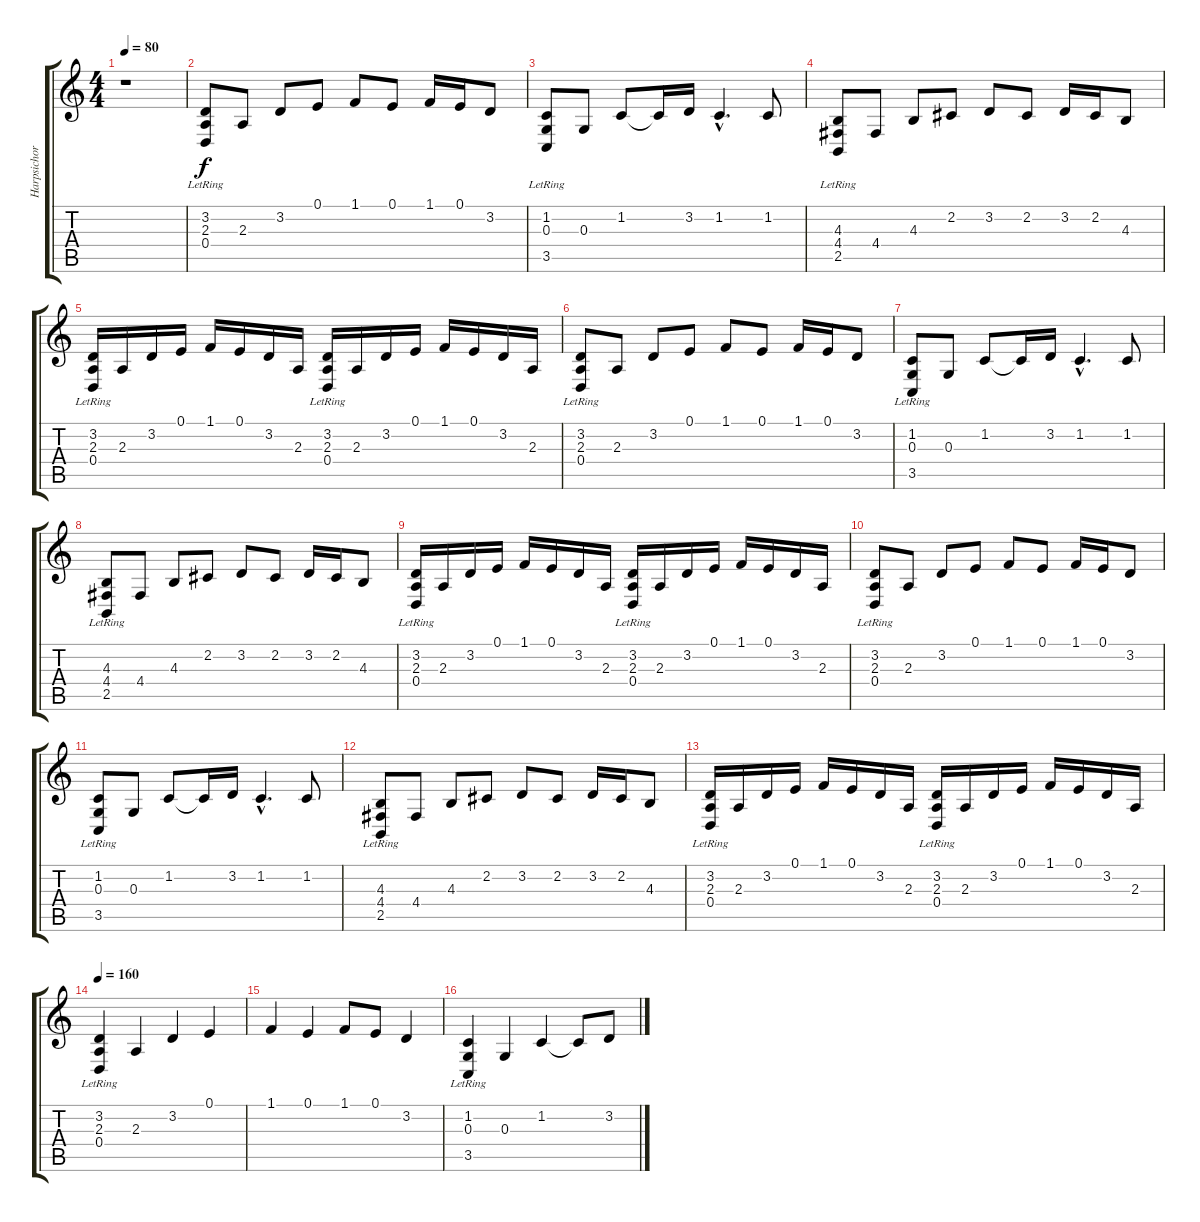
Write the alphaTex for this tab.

\track ("Harpsichord" "Harpsichor") {instrument harpsichord}
\staff {score tabs}
\tuning (E4 B3 G3 D3 A2 E2) {hide}
\ts (4 4)
\tempo 80
\clef g2
\ks c
r.1{dy f instrument harpsichord} |
(3.2{lr} 2.3{lr} 0.4{lr}).8 2.3.8 3.2.8 0.1.8 1.1.8 0.1.8 1.1.16 0.1.16 3.2.8 |
(1.2{lr} 0.3{lr} 3.5{lr}).8 0.3.8 1.2.8 1.2{t}.16 3.2.16 1.2{hac}.4{d} 1.2.8 |
(4.3{lr} 4.4{lr} 2.5{lr}).8 4.4.8 4.3.8 2.2.8 3.2.8 2.2.8 3.2.16 2.2.16 4.3.8 |
(3.2{lr} 2.3{lr} 0.4{lr}).16 2.3.16 3.2.16 0.1.16 1.1.16 0.1.16 3.2.16 2.3.16 (3.2{lr} 2.3{lr} 0.4{lr}).16 2.3.16 3.2.16 0.1.16 1.1.16 0.1.16 3.2.16 2.3.16 |
(3.2{lr} 2.3{lr} 0.4{lr}).8 2.3.8 3.2.8 0.1.8 1.1.8 0.1.8 1.1.16 0.1.16 3.2.8 |
(1.2{lr} 0.3{lr} 3.5{lr}).8 0.3.8 1.2.8 1.2{t}.16 3.2.16 1.2{hac}.4{d} 1.2.8 |
(4.3{lr} 4.4{lr} 2.5{lr}).8 4.4.8 4.3.8 2.2.8 3.2.8 2.2.8 3.2.16 2.2.16 4.3.8 |
(3.2{lr} 2.3{lr} 0.4{lr}).16 2.3.16 3.2.16 0.1.16 1.1.16 0.1.16 3.2.16 2.3.16 (3.2{lr} 2.3{lr} 0.4{lr}).16 2.3.16 3.2.16 0.1.16 1.1.16 0.1.16 3.2.16 2.3.16 |
(3.2{lr} 2.3{lr} 0.4{lr}).8 2.3.8 3.2.8 0.1.8 1.1.8 0.1.8 1.1.16 0.1.16 3.2.8 |
(1.2{lr} 0.3{lr} 3.5{lr}).8 0.3.8 1.2.8 1.2{t}.16 3.2.16 1.2{hac}.4{d} 1.2.8 |
(4.3{lr} 4.4{lr} 2.5{lr}).8 4.4.8 4.3.8 2.2.8 3.2.8 2.2.8 3.2.16 2.2.16 4.3.8 |
(3.2{lr} 2.3{lr} 0.4{lr}).16 2.3.16 3.2.16 0.1.16 1.1.16 0.1.16 3.2.16 2.3.16 (3.2{lr} 2.3{lr} 0.4{lr}).16 2.3.16 3.2.16 0.1.16 1.1.16 0.1.16 3.2.16 2.3.16 |
\tempo 160
(3.2{lr} 2.3{lr} 0.4{lr}).4 2.3.4 3.2.4 0.1.4 |
1.1.4 0.1.4 1.1.8 0.1.8 3.2.4 |
(1.2{lr} 0.3{lr} 3.5{lr}).4 0.3.4 1.2.4 1.2{t}.8 3.2.8
